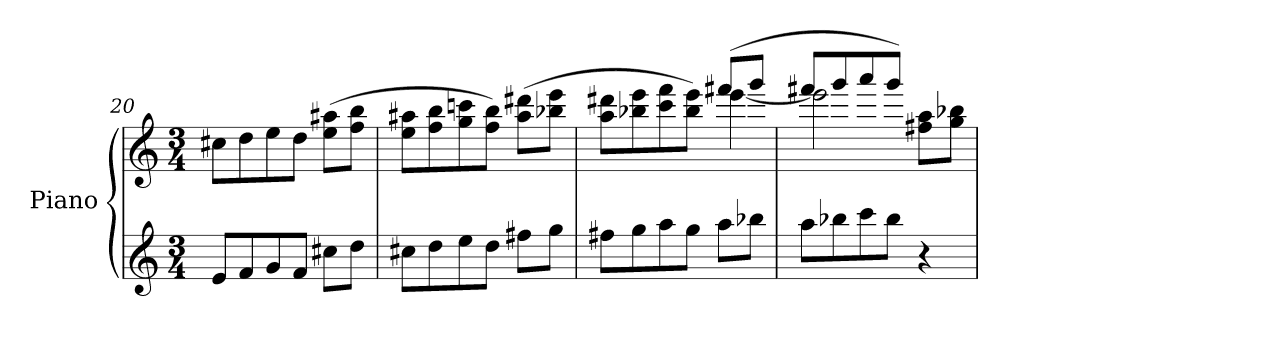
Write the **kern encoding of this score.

**kern	**kern
*part1	*part1
*staff2	*staff1
*I"Piano	*
*I'Pno.	*
*clefG2	*clefG2
*k[]	*k[]
*M3/4	*M3/4
=20	=20
8e/L	8cc#X\L
8f/	8dd\
8g/	8ee\
8f/J	8dd\J
8cc#X\L	(>8ee\ 8aa#X\L
8dd\J	8ff\ 8bb\J
=21	=21
8cc#X\L	8ee\ 8aa#X\L
8dd\	8ff\ 8bb\
8ee\	8gg\ 8cccn\
8dd\J	8ff\ 8bb\J)
8ff#X\L	(>8aa#\ 8ddd#X\L
8gg\J	8bb-X\ 8eee\J
=22	=22
*	*^
8ff#X\L	8aa\ 8ddd#X\L	2ryy
8gg\	8bb-X\ 8eee\	.
8aa\	8ccc\ 8fff\	.
8gg\J	8bb-\ 8eee\J)	.
8aa\L	(>8fff#X/L	[4eee\
8bb-X\J	8ggg/J	.
=23	=23	=23
8aa\L	8fff#X/L	2eee\]
8bb-X\	8ggg/	.
8ccc\	8aaa/	.
8bb-\J	8ggg/J)	.
4r	8ff#X\ 8aa\L	4ryy
.	8gg\ 8bb-X\J	.
*	*v	*v
=	=
*-	*-
